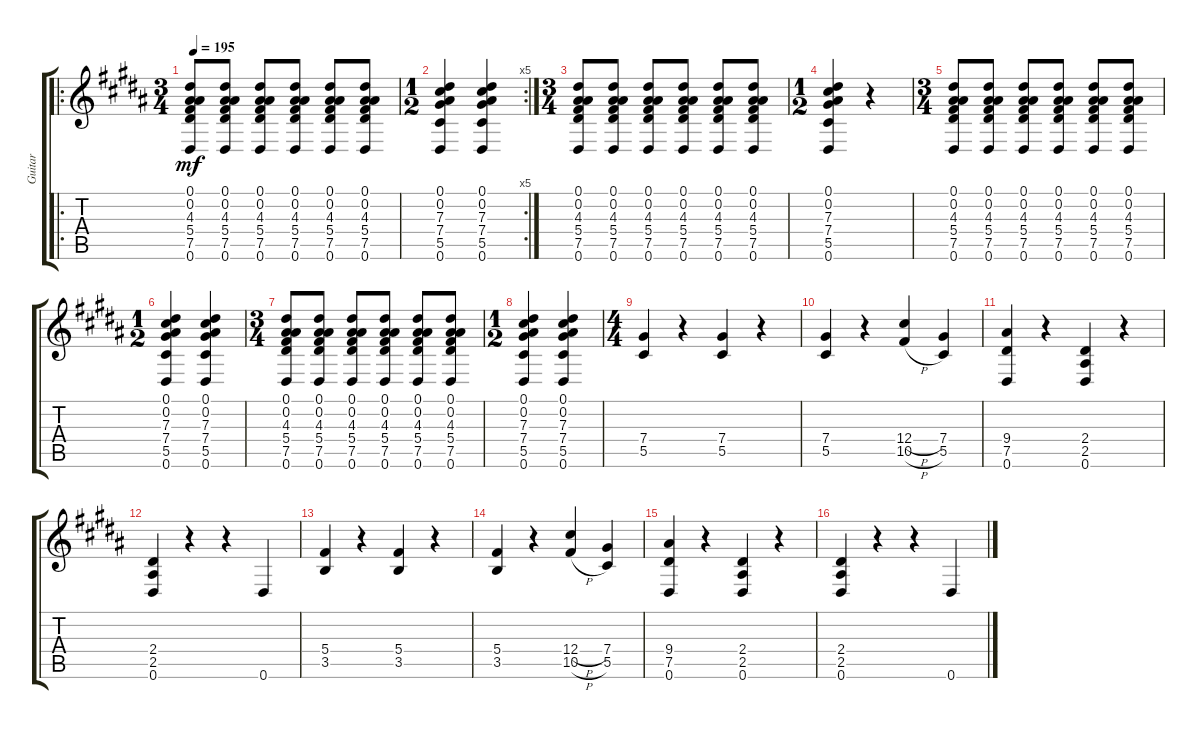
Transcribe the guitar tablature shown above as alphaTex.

\track ("Guitar" "Guitar") {instrument distortionguitar}
\staff {score tabs}
\tuning (Eb4 Bb3 Gb3 Db3 Ab2 Eb2) {hide}
\ro
\ts (3 4)
\tempo 195
\clef g2
\ks b
(0.1 0.2 4.3 5.4 7.5 0.6).8{dy mf} (0.1 0.2 4.3 5.4 7.5 0.6).8 (0.1 0.2 4.3 5.4 7.5 0.6).8 (0.1 0.2 4.3 5.4 7.5 0.6).8 (0.1 0.2 4.3 5.4 7.5 0.6).8 (0.1 0.2 4.3 5.4 7.5 0.6).8 |
\rc 5
\ts (1 2)
(0.1 0.2 7.3 7.4 5.5 0.6).4 (0.1 0.2 7.3 7.4 5.5 0.6).4 |
\ts (3 4)
(0.1 0.2 4.3 5.4 7.5 0.6).8 (0.1 0.2 4.3 5.4 7.5 0.6).8 (0.1 0.2 4.3 5.4 7.5 0.6).8 (0.1 0.2 4.3 5.4 7.5 0.6).8 (0.1 0.2 4.3 5.4 7.5 0.6).8 (0.1 0.2 4.3 5.4 7.5 0.6).8 |
\ts (1 2)
(0.1 0.2 7.3 7.4 5.5 0.6).4 r.4 |
\ts (3 4)
(0.1 0.2 4.3 5.4 7.5 0.6).8 (0.1 0.2 4.3 5.4 7.5 0.6).8 (0.1 0.2 4.3 5.4 7.5 0.6).8 (0.1 0.2 4.3 5.4 7.5 0.6).8 (0.1 0.2 4.3 5.4 7.5 0.6).8 (0.1 0.2 4.3 5.4 7.5 0.6).8 |
\ts (1 2)
(0.1 0.2 7.3 7.4 5.5 0.6).4 (0.1 0.2 7.3 7.4 5.5 0.6).4 |
\ts (3 4)
(0.1 0.2 4.3 5.4 7.5 0.6).8 (0.1 0.2 4.3 5.4 7.5 0.6).8 (0.1 0.2 4.3 5.4 7.5 0.6).8 (0.1 0.2 4.3 5.4 7.5 0.6).8 (0.1 0.2 4.3 5.4 7.5 0.6).8 (0.1 0.2 4.3 5.4 7.5 0.6).8 |
\ts (1 2)
(0.1 0.2 7.3 7.4 5.5 0.6).4 (0.1 0.2 7.3 7.4 5.5 0.6).4 |
\ts (4 4)
(7.4 5.5).4 r.4 (7.4 5.5).4 r.4 |
(7.4 5.5).4 r.4 (12.4{h} 10.5{h}).4 (7.4 5.5).4 |
(9.4 7.5 0.6).4 r.4 (2.4 2.5 0.6).4 r.4 |
(2.4 2.5 0.6).4 r.4 r.4 0.6.4 |
(5.4 3.5).4 r.4 (5.4 3.5).4 r.4 |
(5.4 3.5).4 r.4 (12.4{h} 10.5{h}).4 (7.4 5.5).4 |
(9.4 7.5 0.6).4 r.4 (2.4 2.5 0.6).4 r.4 |
(2.4 2.5 0.6).4 r.4 r.4 0.6.4
